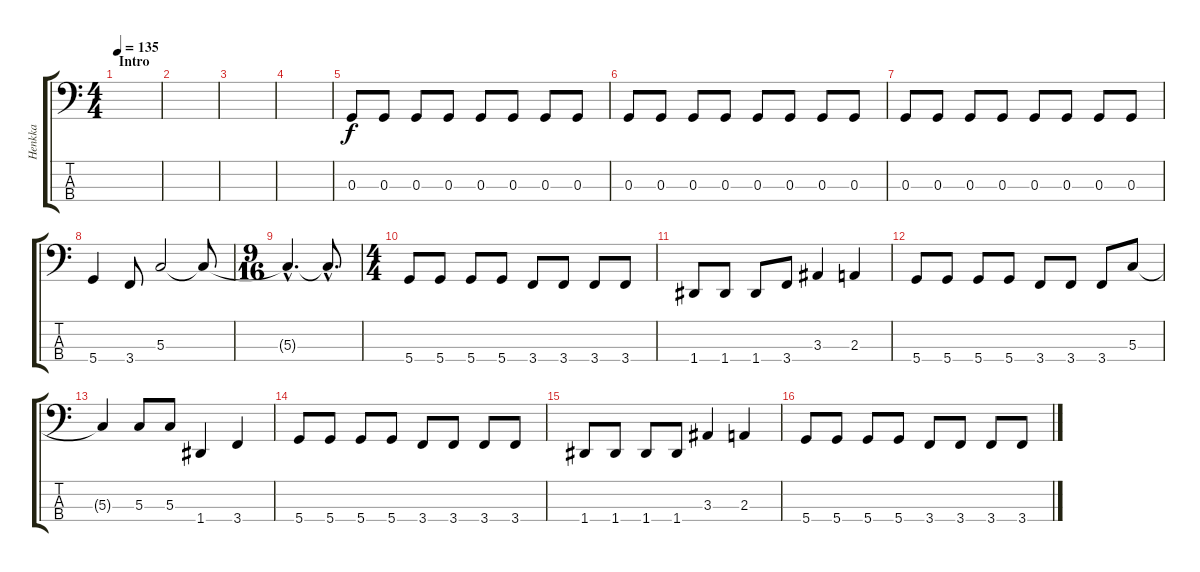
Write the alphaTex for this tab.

\track ("Henkka" "Henkka") {instrument electricbasspick}
\staff {score tabs}
\tuning (F2 C2 G1 D1) {hide}
\ts (4 4)
\section ("" "Intro")
\tempo 135
\clef f4
\ks c
|
|
|
|
0.3.8 0.3.8 0.3.8 0.3.8 0.3.8 0.3.8 0.3.8 0.3.8 |
0.3.8 0.3.8 0.3.8 0.3.8 0.3.8 0.3.8 0.3.8 0.3.8 |
0.3.8 0.3.8 0.3.8 0.3.8 0.3.8 0.3.8 0.3.8 0.3.8 |
5.4.4 3.4.8 5.3.2 5.3{t}.8 |
\ts (9 16)
5.3{hac t}.4{d} 5.3{hac t}.8{d} |
\ts (4 4)
5.4.8 5.4.8 5.4.8 5.4.8 3.4.8 3.4.8 3.4.8 3.4.8 |
1.4.8 1.4.8 1.4.8 3.4.8 3.3.4 2.3.4 |
5.4.8 5.4.8 5.4.8 5.4.8 3.4.8 3.4.8 3.4.8 5.3.8 |
5.3{t}.4 5.3.8 5.3.8 1.4.4 3.4.4 |
5.4.8 5.4.8 5.4.8 5.4.8 3.4.8 3.4.8 3.4.8 3.4.8 |
1.4.8 1.4.8 1.4.8 1.4.8 3.3.4 2.3.4 |
5.4.8 5.4.8 5.4.8 5.4.8 3.4.8 3.4.8 3.4.8 3.4.8
